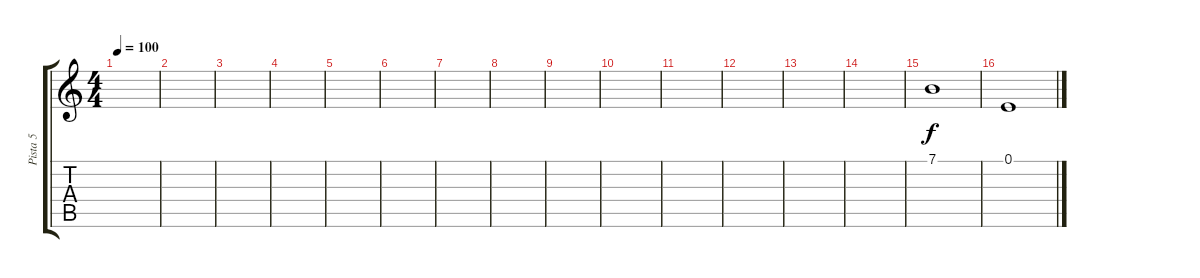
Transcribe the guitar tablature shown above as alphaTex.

\track ("Pista 5" "Pista 5") {instrument synthstrings2}
\staff {score tabs}
\tuning (E4 B3 G3 D3 A2 E2) {hide}
\ts (4 4)
\tempo 100
\clef g2
\ks c
|
|
|
|
|
|
|
|
|
|
|
|
|
|
7.1.1 |
0.1.1
